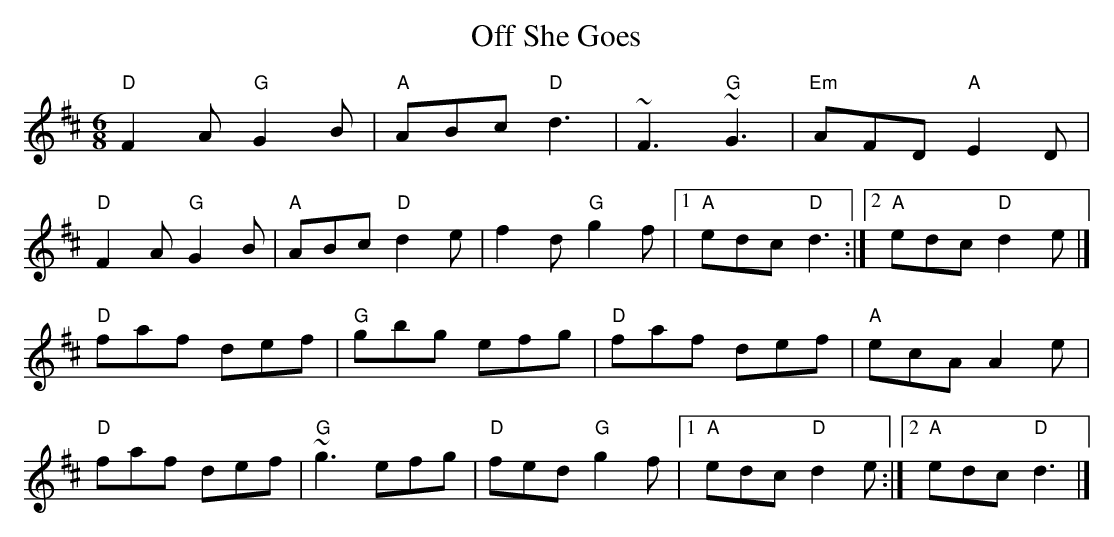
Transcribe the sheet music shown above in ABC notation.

X:1
T:Off She Goes
L:1/8
M:6/8
K:D
"D"F2A "G"G2B|"A"ABc "D"d3|~F3 "G"~G3|"Em"AFD "A"E2D|
"D"F2A "G"G2B|"A"ABc "D"d2e|f2d "G"g2f|1 "A"edc "D"d3:|2 "A"edc "D"d2e|]
"D"faf def|"G"gbg efg|"D"faf def|"A"ecA A2e|
"D"faf def|"G"~g3 efg|"D"fed "G"g2f|1 "A"edc "D"d2e:|2 "A"edc "D"d3|]
